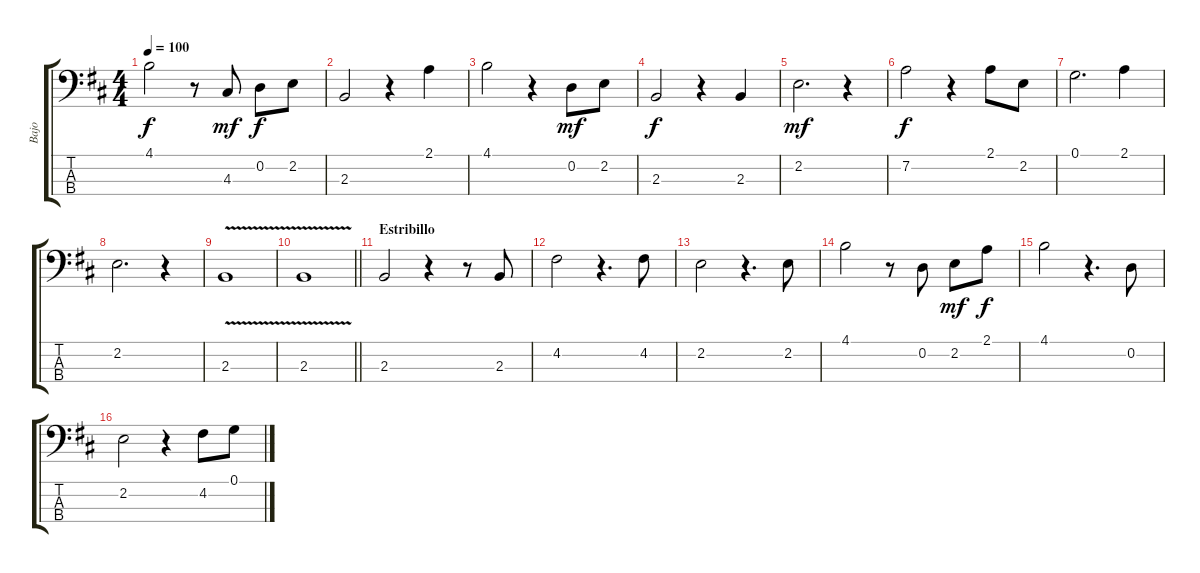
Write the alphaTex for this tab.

\track ("Bajo" "Bajo") {instrument contrabass}
\staff {score tabs}
\tuning (G2 D2 A1 E1) {hide}
\ts (4 4)
\tempo 100
\clef f4
\ks bminor
4.1.2{dy f} r.8 4.3.8{dy mf} 0.2.8{dy f} 2.2.8 |
2.3.2 r.4 2.1.4 |
4.1.2 r.4 0.2.8{dy mf} 2.2.8 |
2.3.2{dy f} r.4 2.3.4 |
2.2.2{d dy mf} r.4 |
7.2.2{dy f} r.4 2.1.8 2.2.8 |
0.1.2{d} 2.1.4 |
2.2.2{d} r.4 |
2.3{v}.1 |
\barLineRight lightlight
2.3{v}.1 |
\section ("" "Estribillo")
2.3.2 r.4 r.8 2.3.8 |
4.2.2 r.4{d} 4.2.8 |
2.2.2 r.4{d} 2.2.8 |
4.1.2 r.8 0.2.8 2.2.8{dy mf} 2.1.8{dy f} |
4.1.2 r.4{d} 0.2.8 |
2.2.2 r.4 4.2.8 0.1.8
